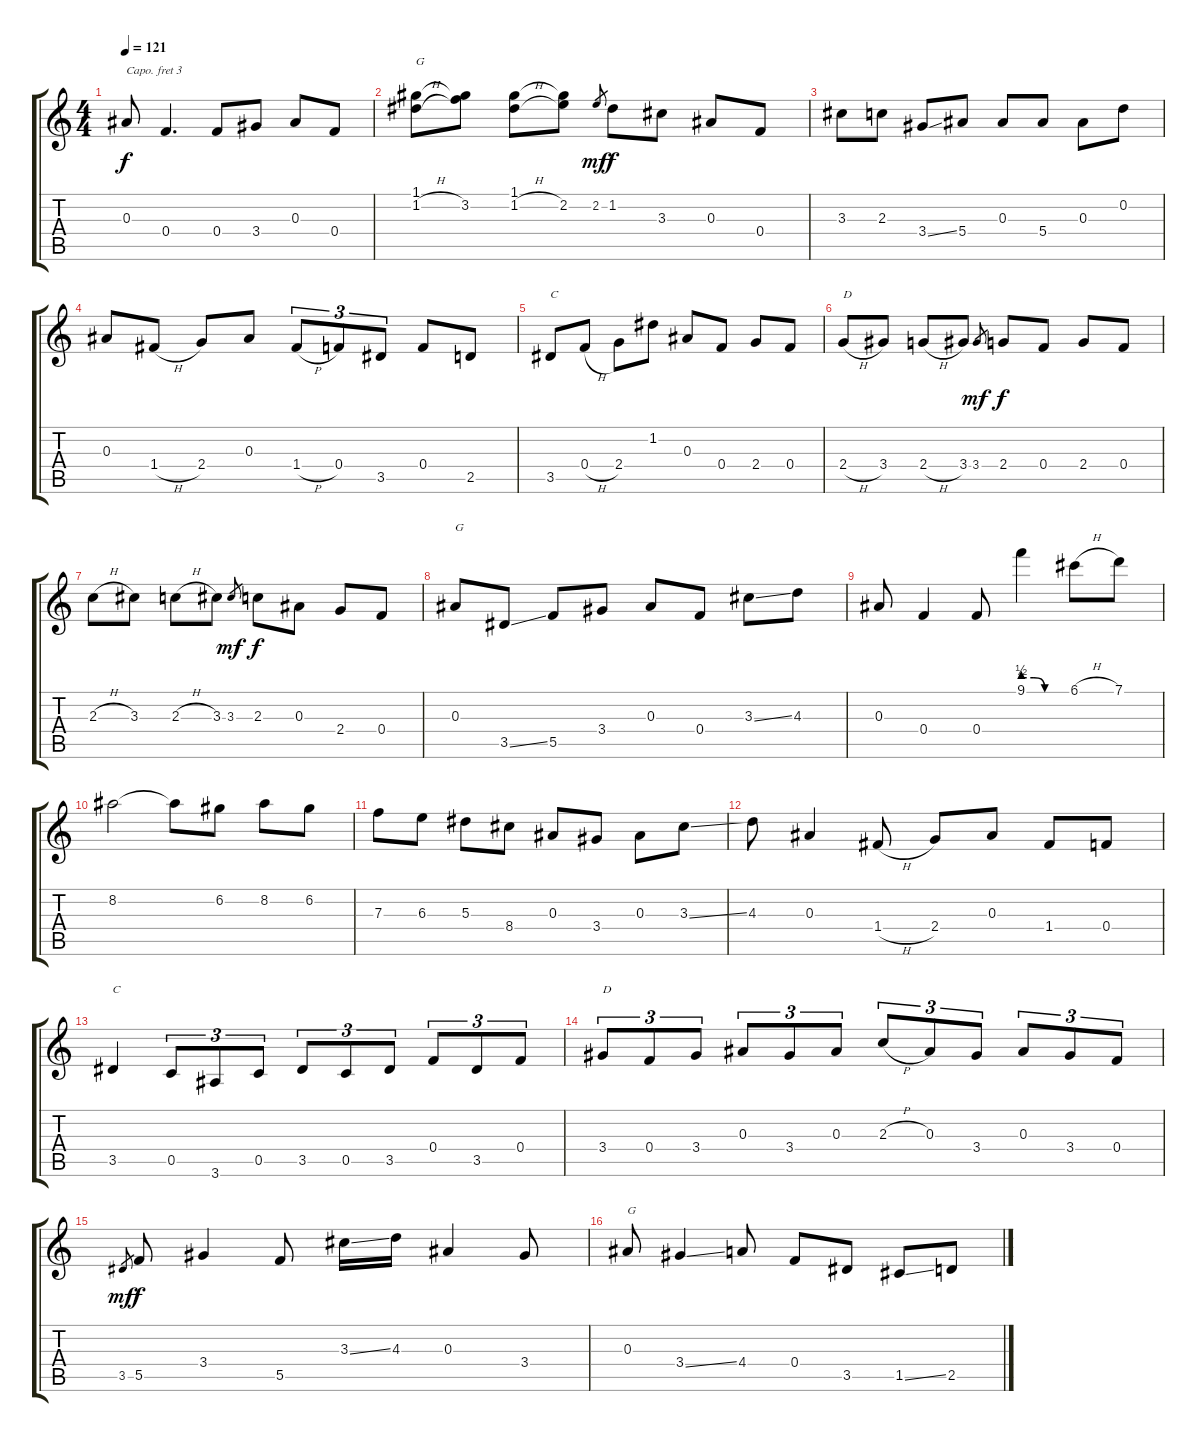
\track "" {instrument acousticguitarnylon}
\staff {score tabs}
\capo 3
\tuning (E4 B3 G3 D3 A2 E2) {hide}
\ts (4 4)
\tempo 121
\clef g2
\ks c
0.3.8{dy f instrument acousticguitarnylon} 0.4.4{d} 0.4.8 3.4.8 0.3.8 0.4.8 |
(1.1 1.2{h}).8{txt "G"} (1.1{t} 3.2).8 (1.1 1.2{h}).8 (1.1{t} 2.2).8 2.2.8{gr dy mf} 1.2.8{dy f} 3.3.8 0.3.8 0.4.8 |
3.3.8 2.3.8 3.4{ss}.8 5.4.8 0.3.8 5.4.8 0.3.8 0.2.8 |
0.3.8 1.4{h}.8 2.4.8 0.3.8 1.4{h}.8{tu (3 2)} 0.4.8{tu (3 2)} 3.5.8{tu (3 2)} 0.4.8 2.5.8 |
3.5.8{txt "C"} 0.4{h}.8 2.4.8 1.2.8 0.3.8 0.4.8 2.4.8 0.4.8 |
2.4{h}.8{txt "D"} 3.4.8 2.4{h}.8 3.4.8 3.4.8{gr dy mf} 2.4.8{dy f} 0.4.8 2.4.8 0.4.8 |
2.3{h}.8 3.3.8 2.3{h}.8 3.3.8 3.3.8{gr dy mf} 2.3.8{dy f} 0.3.8 2.4.8 0.4.8 |
0.3.8{txt "G"} 3.5{ss}.8 5.5.8 3.4.8 0.3.8 0.4.8 3.3{ss}.8 4.3.8 |
0.3.8 0.4.4 0.4.8 9.1{be (custom 0 2 15 2 30 0 60 0)}.4 6.1{h}.8 7.1.8 |
8.2.2 8.2{t}.8 6.2.8 8.2.8 6.2.8 |
7.3.8 6.3.8 5.3.8 8.4.8 0.3.8 3.4.8 0.3.8 3.3{ss}.8 |
4.3.8 0.3.4 1.4{h}.8 2.4.8 0.3.8 1.4.8 0.4.8 |
3.5.4{txt "C"} 0.5.8{tu (3 2)} 3.6.8{tu (3 2)} 0.5.8{tu (3 2)} 3.5.8{tu (3 2)} 0.5.8{tu (3 2)} 3.5.8{tu (3 2)} 0.4.8{tu (3 2)} 3.5.8{tu (3 2)} 0.4.8{tu (3 2)} |
3.4.8{tu (3 2) txt "D"} 0.4.8{tu (3 2)} 3.4.8{tu (3 2)} 0.3.8{tu (3 2)} 3.4.8{tu (3 2)} 0.3.8{tu (3 2)} 2.3{h}.8{tu (3 2)} 0.3.8{tu (3 2)} 3.4.8{tu (3 2)} 0.3.8{tu (3 2)} 3.4.8{tu (3 2)} 0.4.8{tu (3 2)} |
3.5.8{gr dy mf} 5.5.8{dy f} 3.4.4 5.5.8 3.3{ss}.16 4.3.16 0.3.4 3.4.8 |
0.3.8{txt "G"} 3.4{ss}.4 4.4.8 0.4.8 3.5.8 1.5{ss}.8 2.5.8
